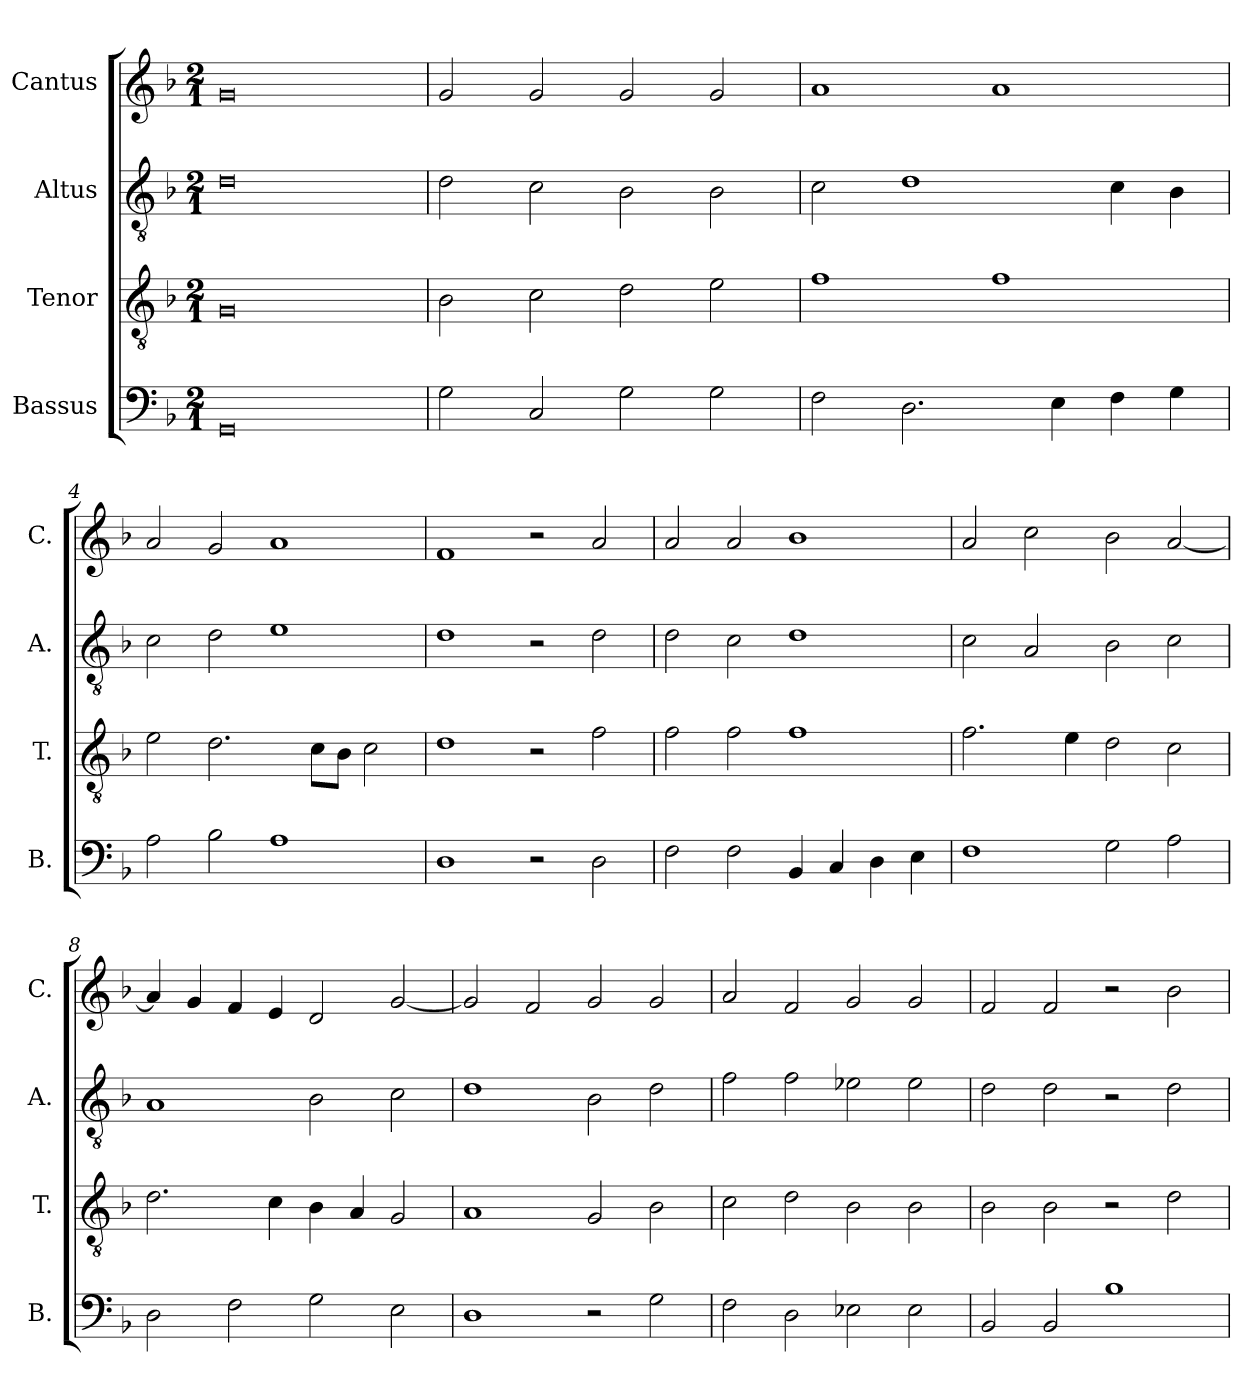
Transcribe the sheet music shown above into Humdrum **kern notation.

**kern	**kern	**kern	**kern
*part4	*part3	*part2	*part1
*staff4	*staff3	*staff2	*staff1
*I"Bassus	*I"Tenor	*I"Altus	*I"Cantus
*I'B.	*I'T.	*I'A.	*I'C.
*clefF4	*clefGv2	*clefGv2	*clefG2
*k[b-]	*k[b-]	*k[b-]	*k[b-]
*M2/1	*M2/1	*M2/1	*M2/1
*MM320	*MM320	*MM320	*MM320
=1	=1	=1	=1
0GG	0G	0d	0g
=2	=2	=2	=2
2G\	2B-\	2d\	2g/
2C/	2c\	2c\	2g/
2G\	2d\	2B-\	2g/
2G\	2e\	2B-\	2g/
=3	=3	=3	=3
2F\	1f	2c\	1a
2.D\	.	1d	.
.	1f	.	1a
4E\	.	.	.
4F\	.	4c\	.
4G\	.	4B-\	.
=4	=4	=4	=4
2A\	2e\	2c\	2a/
2B-\	2.d\	2d\	2g/
1A	.	1e	1a
.	8c\L	.	.
.	8B-\J	.	.
.	2c\	.	.
=5	=5	=5	=5
1D	1d	1d	1f
2r	2r	2r	2r
2D\	2f\	2d\	2a/
=6	=6	=6	=6
2F\	2f\	2d\	2a/
2F\	2f\	2c\	2a/
4BB-/	1f	1d	1b-
4C/	.	.	.
4D\	.	.	.
4E\	.	.	.
!!LO:LB:g=z
=7	=7	=7	=7
1F	2.f\	2c\	2a/
.	.	2A/	2cc\
.	4e\	.	.
2G\	2d\	2B-\	2b-\
2A\	2c\	2c\	[2a/
=8	=8	=8	=8
2D\	2.d\	1A	4a/]
.	.	.	4g/
2F\	.	.	4f/
.	4c\	.	4e/
2G\	4B-\	2B-\	2d/
.	4A/	.	.
2E\	2G/	2c\	[2g/
=9	=9	=9	=9
1D	1A	1d	2g/]
.	.	.	2f/
2r	2G/	2B-\	2g/
2G\	2B-\	2d\	2g/
=10	=10	=10	=10
2F\	2c\	2f\	2a/
2D\	2d\	2f\	2f/
2E-X\	2B-\	2e-X\	2g/
2E-\	2B-\	2e-\	2g/
=11	=11	=11	=11
2BB-/	2B-\	2d\	2f/
2BB-/	2B-\	2d\	2f/
1B-	2r	2r	2r
.	2d\	2d\	2b-\
=	=	=	=
*-	*-	*-	*-
